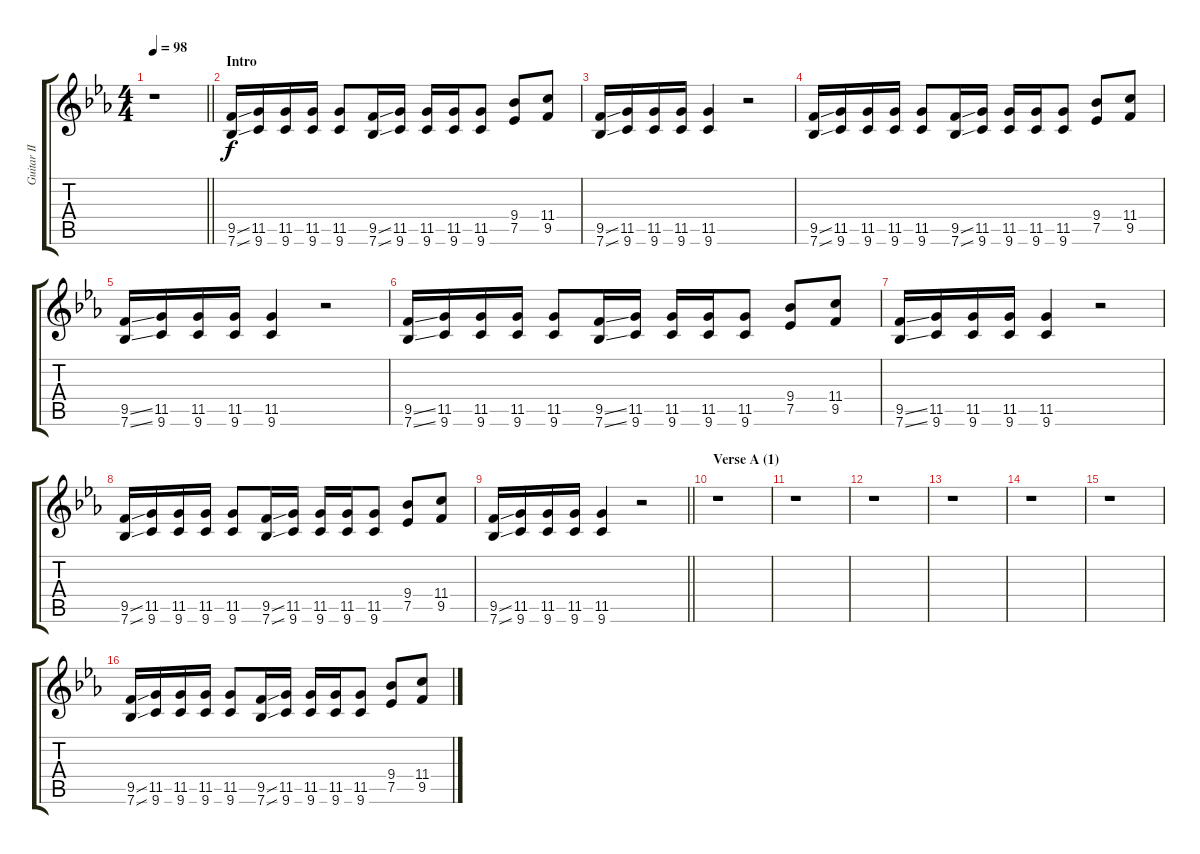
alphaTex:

\track ("Guitar II" "Guitar II") {instrument distortionguitar}
\staff {score tabs}
\tuning (Eb4 Bb3 Gb3 Db3 Ab2 Eb2) {hide}
\ts (4 4)
\tempo 98
\clef g2
\barLineRight lightlight
\ks cminor
r.1{dy f instrument distortionguitar} |
\section ("" "Intro")
(9.5{ss} 7.6{ss}).16 (11.5 9.6).16 (11.5 9.6).16 (11.5 9.6).16 (11.5 9.6).8 (9.5{ss} 7.6{ss}).16 (11.5 9.6).16 (11.5 9.6).16 (11.5 9.6).16 (11.5 9.6).8 (9.4 7.5).8 (11.4 9.5).8 |
(9.5{ss} 7.6{ss}).16 (11.5 9.6).16 (11.5 9.6).16 (11.5 9.6).16 (11.5 9.6).4 r.2 |
(9.5{ss} 7.6{ss}).16 (11.5 9.6).16 (11.5 9.6).16 (11.5 9.6).16 (11.5 9.6).8 (9.5{ss} 7.6{ss}).16 (11.5 9.6).16 (11.5 9.6).16 (11.5 9.6).16 (11.5 9.6).8 (9.4 7.5).8 (11.4 9.5).8 |
(9.5{ss} 7.6{ss}).16 (11.5 9.6).16 (11.5 9.6).16 (11.5 9.6).16 (11.5 9.6).4 r.2 |
(9.5{ss} 7.6{ss}).16 (11.5 9.6).16 (11.5 9.6).16 (11.5 9.6).16 (11.5 9.6).8 (9.5{ss} 7.6{ss}).16 (11.5 9.6).16 (11.5 9.6).16 (11.5 9.6).16 (11.5 9.6).8 (9.4 7.5).8 (11.4 9.5).8 |
(9.5{ss} 7.6{ss}).16 (11.5 9.6).16 (11.5 9.6).16 (11.5 9.6).16 (11.5 9.6).4 r.2 |
(9.5{ss} 7.6{ss}).16 (11.5 9.6).16 (11.5 9.6).16 (11.5 9.6).16 (11.5 9.6).8 (9.5{ss} 7.6{ss}).16 (11.5 9.6).16 (11.5 9.6).16 (11.5 9.6).16 (11.5 9.6).8 (9.4 7.5).8 (11.4 9.5).8 |
\barLineRight lightlight
(9.5{ss} 7.6{ss}).16 (11.5 9.6).16 (11.5 9.6).16 (11.5 9.6).16 (11.5 9.6).4 r.2 |
\section ("" "Verse A (1)")
r.1 |
r.1 |
r.1 |
r.1 |
r.1 |
r.1 |
(9.5{ss} 7.6{ss}).16 (11.5 9.6).16 (11.5 9.6).16 (11.5 9.6).16 (11.5 9.6).8 (9.5{ss} 7.6{ss}).16 (11.5 9.6).16 (11.5 9.6).16 (11.5 9.6).16 (11.5 9.6).8 (9.4 7.5).8 (11.4 9.5).8
